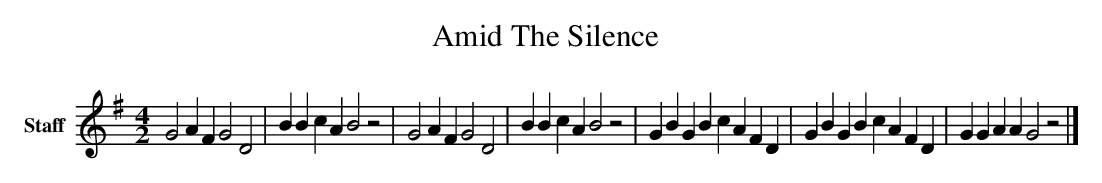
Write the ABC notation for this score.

X:1
T: Amid The Silence
L: 1/4
M: 4/2
V: P1 name="Staff"
K: G
[V: P1]  G2 A F G2 D2 | B B c A B2z2 | G2 A F G2 D2 | B B c A B2z2 | G B G B c A F D | G B G B c A F D | G G A A G2z2|]
